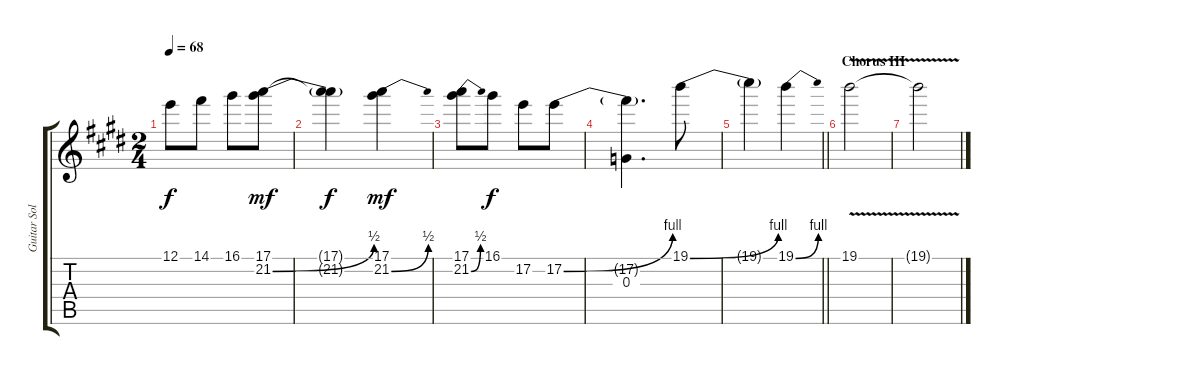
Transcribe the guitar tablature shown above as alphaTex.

\track ("Guitar Solo" "Guitar Sol") {instrument distortionguitar}
\staff {score tabs}
\tuning (E4 B3 G3 D3 A2 E2) {hide}
\ts (2 4)
\tempo 68
\clef g2
\ks e
12.1{t}.8{dy f} 14.1.8 16.1.8 (17.1 21.2{be (bend 0 0 60 2)}).8{dy mf} |
(17.1{t} 21.2{t}).4{dy f} (17.1 21.2{be (bend 0 0 60 2)}).4{dy mf} |
(17.1 21.2{be (bend 0 0 60 2)}).8 16.1.8{dy f} 17.2.8 17.2{be (bend 0 0 60 4)}.8 |
(17.2{t} 0.3).4{d} 19.1{be (bend 0 0 60 4)}.8 |
\barLineRight lightlight
19.1{t}.4 19.1{be (bend 0 0 60 4)}.4 |
\section ("" "Chorus III")
19.1{v}.2 |
19.1{t}.2
